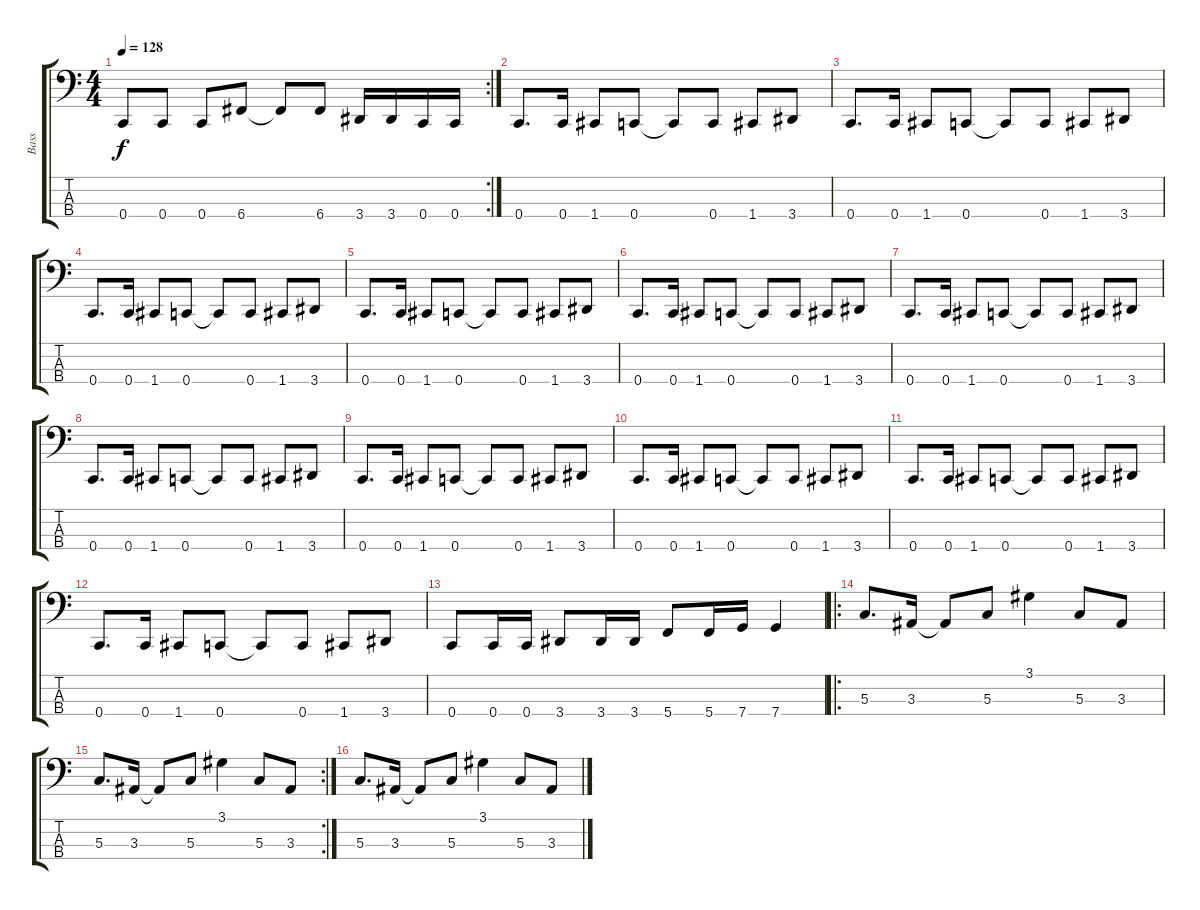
\track ("Bass" "Bass") {instrument electricbassfinger}
\staff {score tabs}
\tuning (F2 C2 G1 C1) {hide}
\rc 2
\ts (4 4)
\tempo 128
\clef f4
\ks c
0.4.8{dy f} 0.4.8 0.4.8 6.4.8 6.4{t}.8 6.4.8 3.4.16 3.4.16 0.4.16 0.4.16 |
0.4.8{d} 0.4.16 1.4.8 0.4.8 0.4{t}.8 0.4.8 1.4.8 3.4.8 |
0.4.8{d} 0.4.16 1.4.8 0.4.8 0.4{t}.8 0.4.8 1.4.8 3.4.8 |
0.4.8{d} 0.4.16 1.4.8 0.4.8 0.4{t}.8 0.4.8 1.4.8 3.4.8 |
0.4.8{d} 0.4.16 1.4.8 0.4.8 0.4{t}.8 0.4.8 1.4.8 3.4.8 |
0.4.8{d} 0.4.16 1.4.8 0.4.8 0.4{t}.8 0.4.8 1.4.8 3.4.8 |
0.4.8{d} 0.4.16 1.4.8 0.4.8 0.4{t}.8 0.4.8 1.4.8 3.4.8 |
0.4.8{d} 0.4.16 1.4.8 0.4.8 0.4{t}.8 0.4.8 1.4.8 3.4.8 |
0.4.8{d} 0.4.16 1.4.8 0.4.8 0.4{t}.8 0.4.8 1.4.8 3.4.8 |
0.4.8{d} 0.4.16 1.4.8 0.4.8 0.4{t}.8 0.4.8 1.4.8 3.4.8 |
0.4.8{d} 0.4.16 1.4.8 0.4.8 0.4{t}.8 0.4.8 1.4.8 3.4.8 |
0.4.8{d} 0.4.16 1.4.8 0.4.8 0.4{t}.8 0.4.8 1.4.8 3.4.8 |
0.4.8 0.4.16 0.4.16 3.4.8 3.4.16 3.4.16 5.4.8 5.4.16 7.4.16 7.4.4 |
\ro
5.3.8{d} 3.3.16 3.3{t}.8 5.3.8 3.1.4 5.3.8 3.3.8 |
\rc 2
5.3.8{d} 3.3.16 3.3{t}.8 5.3.8 3.1.4 5.3.8 3.3.8 |
5.3.8{d} 3.3.16 3.3{t}.8 5.3.8 3.1.4 5.3.8 3.3.8
